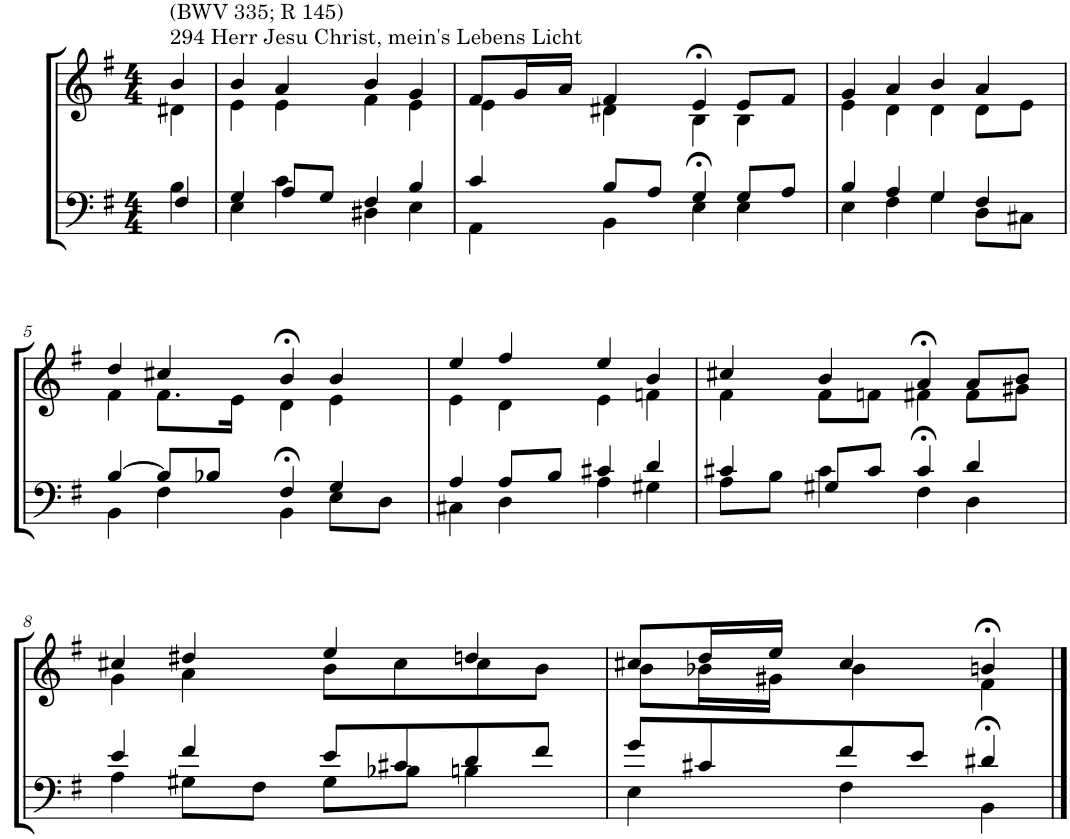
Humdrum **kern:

**kern	**kern
*part2	*part1
*staff2	*staff1
*I"Tenor/Baß	*I"Sopran/Alt
*clefF4	*clefG2
*k[f#]	*k[f#]
*M4/4	*M4/4
=1	=1
*^	*^
!	!	!LO:TX:a:t=294 Herr Jesu Christ, mein's Lebens Licht	!
!	!	!LO:TX:a:t=(BWV 335; R 145)	!
4F#/	4B\	4b/	4d#X\
=2	=2	=2	=2
4G/	4E\	4b/	4e\
8A/L	4c\	4a/	4e\
8G/J	.	.	.
4F#/	4D#X\	4b/	4f#\
4B/	4E\	4g/	4e\
=3	=3	=3	=3
4c/	4AA\	8f#/L	4e\
.	.	16g/L	.
.	.	16a/JJ	.
8B/L	4BB\	4f#/	4d#X\
8A/J	.	.	.
4G/	4E>\	4e>/	4B\
8G/L	4E\	8e/L	4B\
8A/J	.	8f#/J	.
=4	=4	=4	=4
4B/	4E\	4g/	4e\
4A/	4F#\	4a/	4d\
4G/	4G\	4b/	4d\
4F#/	8D\L	4a/	8d\L
.	8C#X\J	.	8e\J
!!LO:LB:g=z	!!
=5	=5	=5	=5
[4B/	4BB\	4dd/	4f#\
8B/L]	4F#\	4cc#X/	8.f#\L
8B-X/J	.	.	.
.	.	.	16e\Jk
4F#/	4BB>\	4b>/	4d\
4G/	8E\L	4b/	4e\
.	8D\J	.	.
=6	=6	=6	=6
4A/	4C#X\	4ee/	4e\
8A/L	4D\	4ff#/	4d\
8B/J	.	.	.
4c#X/	4A\	4ee/	4e\
4d/	4G#X\	4b/	4fn\
=7	=7	=7	=7
4c#X/	8A\L	4cc#X/	4f#\
.	8B\J	.	.
8G#X/L	4c#\	4b/	8f#\L
8c#/J	.	.	8fn\J
4c#/	4F#>\	4a>/	4f#X\
4d/	4D\	8a/L	8f#\L
.	.	8b/J	8g#X\J
!!LO:LB:g=z	!!
=8	=8	=8	=8
4e/	4A\	4cc#X/	4g\
4f#/	8G#X\L	4dd#X/	4a\
.	8F#\J	.	.
8e/L	8G#\L	4ee/	8b\L
8c#X/	8B-X\J	.	8cc#\
8d/	4Bn\	4ddn/	8cc#\
8f#/J	.	.	8b\J
=9	=9	=9	=9
8g/L	4E\	8cc#X/L	8b\L
8c#X/	.	16dd/L	16b-X\L
.	.	16ee/JJ	16g#X\JJ
8f#/	4F#\	4cc#/	4b-\
8e/J	.	.	.
4d#X/	4BB>\	4bn>/	4f#\
*v	*v	*	*
*	*v	*v
==	==
*-	*-
